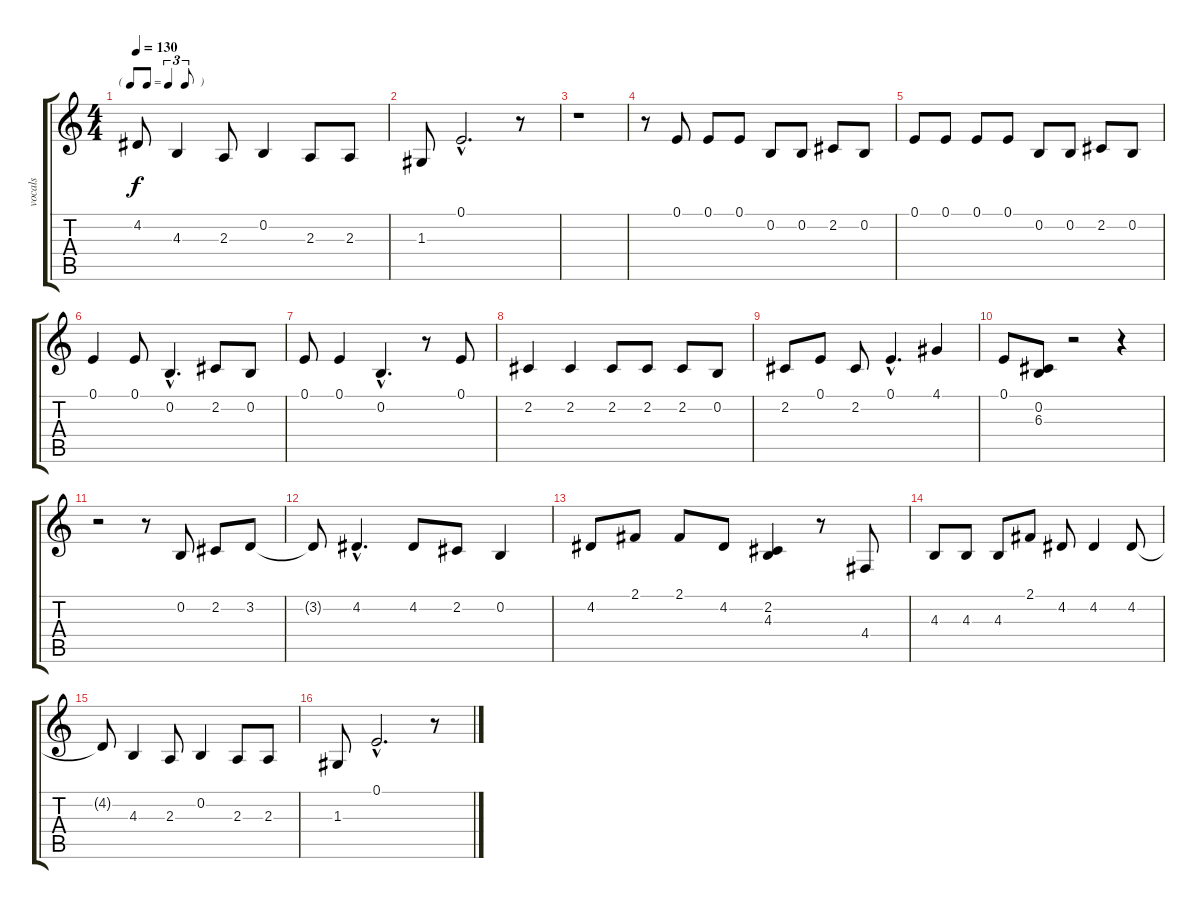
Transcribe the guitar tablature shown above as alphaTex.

\track ("vocals" "vocals") {instrument tenorsax}
\staff {score tabs}
\tuning (E4 B3 G3 D3 A2 E2) {hide}
\ts (4 4)
\tf triplet8th
\tempo 130
\clef g2
\ks c
4.2{t}.8{dy f} 4.3.4 2.3.8 0.2.4 2.3.8 2.3.8 |
1.3.8 0.1{hac}.2{d} r.8 |
r.1 |
r.8 0.1.8 0.1.8 0.1.8 0.2.8 0.2.8 2.2.8 0.2.8 |
0.1.8 0.1.8 0.1.8 0.1.8 0.2.8 0.2.8 2.2.8 0.2.8 |
0.1.4 0.1.8 0.2{hac}.4{d} 2.2.8 0.2.8 |
0.1.8 0.1.4 0.2{hac}.4{d} r.8 0.1.8 |
2.2.4 2.2.4 2.2.8 2.2.8 2.2.8 0.2.8 |
2.2.8 0.1.8 2.2.8 0.1{hac}.4{d} 4.1.4 |
0.1.8 (0.2 6.3).8 r.2 r.4 |
r.2 r.8 0.2.8 2.2.8 3.2.8 |
3.2{t}.8 4.2{hac}.4{d} 4.2.8 2.2.8 0.2.4 |
4.2.8 2.1.8 2.1.8 4.2.8 (2.2 4.3).4 r.8 4.4.8 |
4.3.8 4.3.8 4.3.8 2.1.8 4.2.8 4.2.4 4.2.8 |
4.2{t}.8 4.3.4 2.3.8 0.2.4 2.3.8 2.3.8 |
1.3.8 0.1{hac}.2{d} r.8
